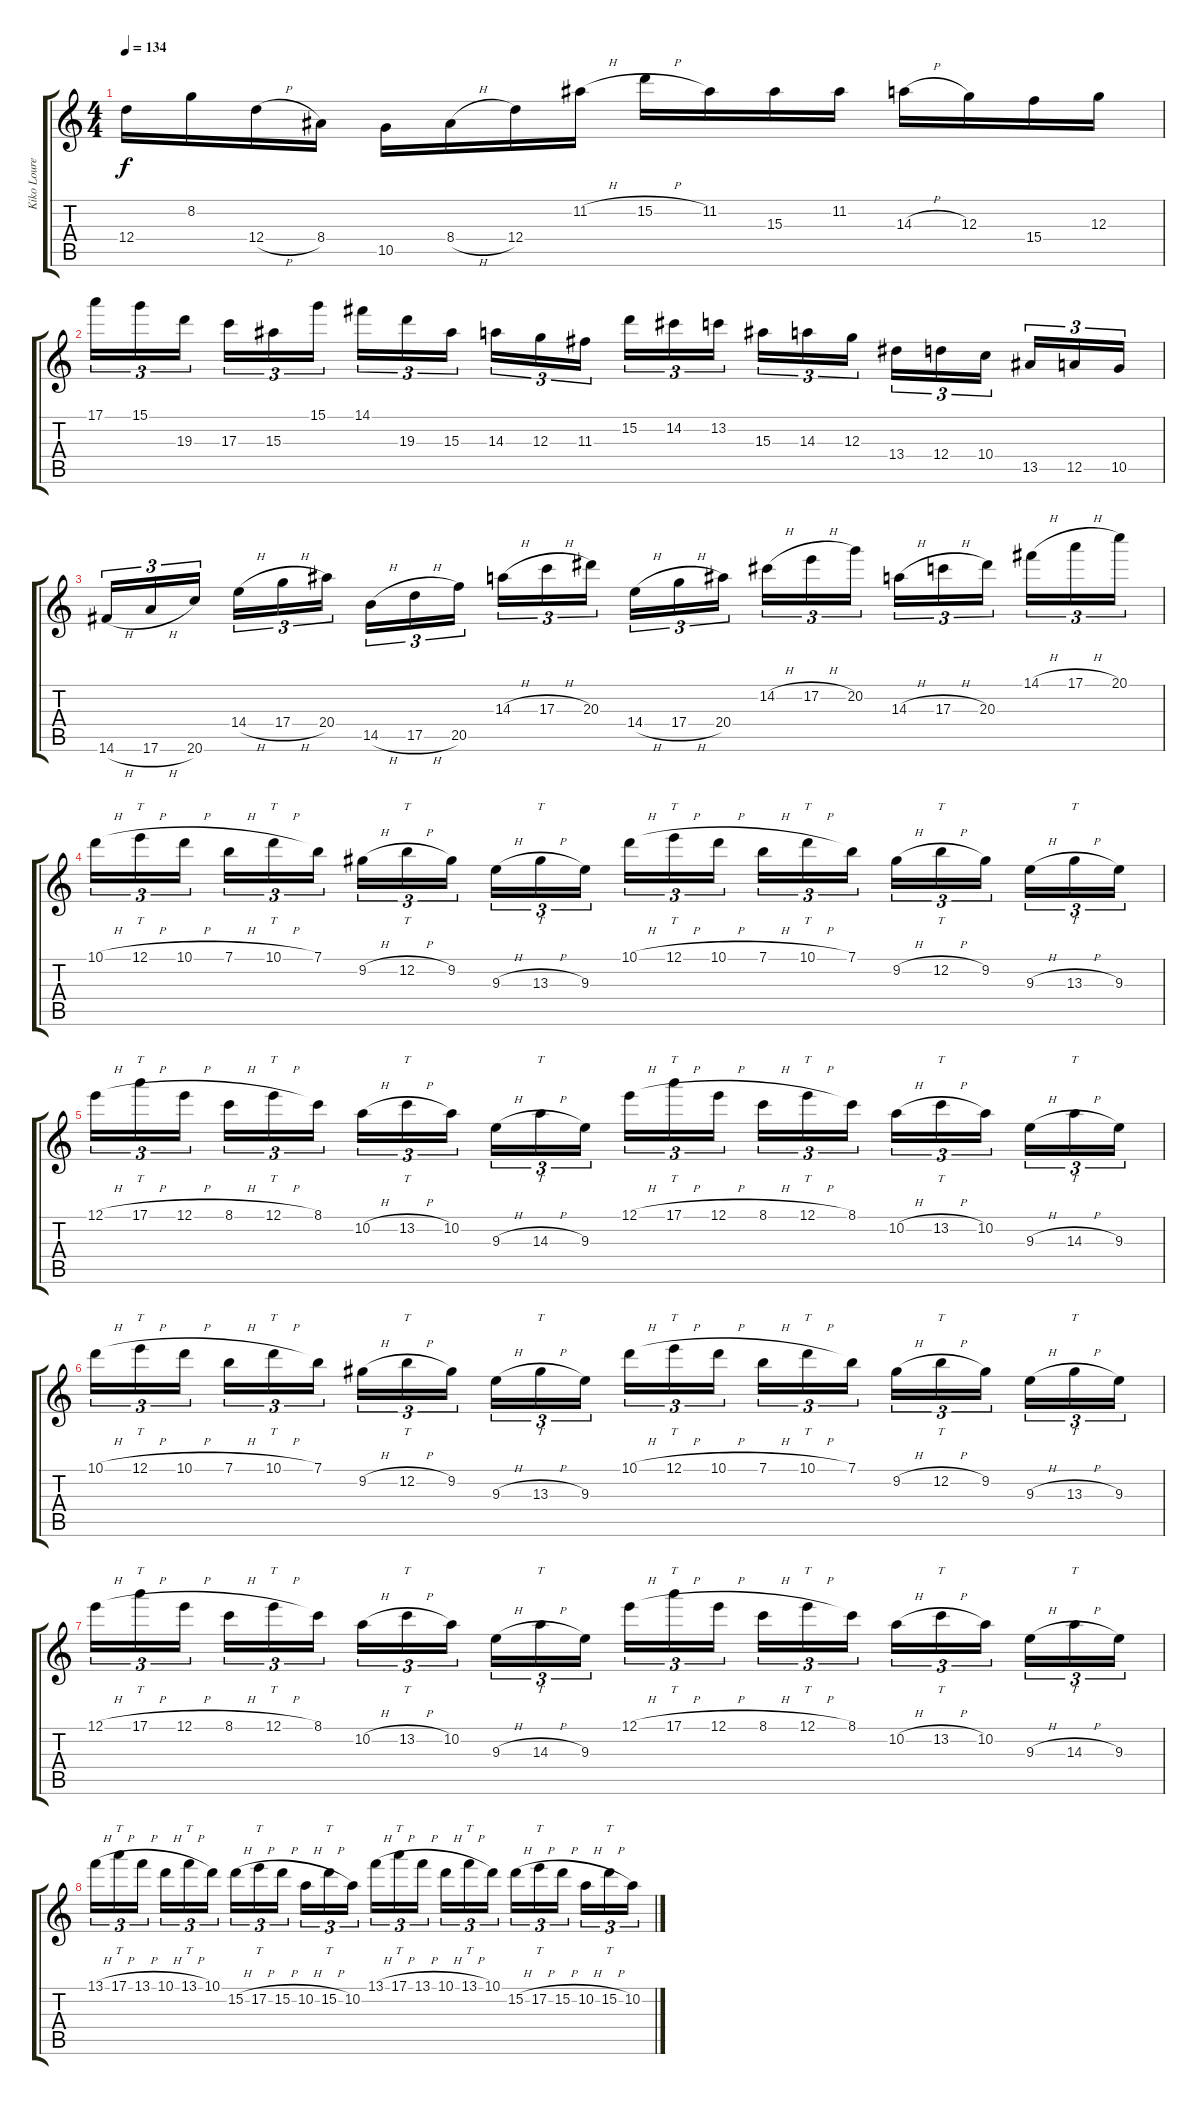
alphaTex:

\track ("Kiko Loureiro" "Kiko Loure") {instrument distortionguitar}
\staff {score tabs}
\tuning (E4 B3 G3 D3 A2 E2) {hide}
\ts (4 4)
\tempo 134
\clef g2
\ks c
12.4.16{dy f} 8.2.16 12.4{h}.16 8.4.16 10.5.16 8.4{h}.16 12.4.16 11.2{h}.16 15.2{h}.16 11.2.16 15.3.16 11.2.16 14.3{h}.16 12.3.16 15.4.16 12.3.16 |
17.1.16{tu (3 2)} 15.1.16{tu (3 2)} 19.3.16{tu (3 2)} 17.3.16{tu (3 2)} 15.3.16{tu (3 2)} 15.1.16{tu (3 2)} 14.1.16{tu (3 2)} 19.3.16{tu (3 2)} 15.3.16{tu (3 2)} 14.3.16{tu (3 2)} 12.3.16{tu (3 2)} 11.3.16{tu (3 2)} 15.2.16{tu (3 2)} 14.2.16{tu (3 2)} 13.2.16{tu (3 2)} 15.3.16{tu (3 2)} 14.3.16{tu (3 2)} 12.3.16{tu (3 2)} 13.4.16{tu (3 2)} 12.4.16{tu (3 2)} 10.4.16{tu (3 2)} 13.5.16{tu (3 2)} 12.5.16{tu (3 2)} 10.5.16{tu (3 2)} |
14.6{h}.16{tu (3 2)} 17.6{h}.16{tu (3 2)} 20.6.16{tu (3 2)} 14.4{h}.16{tu (3 2)} 17.4{h}.16{tu (3 2)} 20.4.16{tu (3 2)} 14.5{h}.16{tu (3 2)} 17.5{h}.16{tu (3 2)} 20.5.16{tu (3 2)} 14.3{h}.16{tu (3 2)} 17.3{h}.16{tu (3 2)} 20.3.16{tu (3 2)} 14.4{h}.16{tu (3 2)} 17.4{h}.16{tu (3 2)} 20.4.16{tu (3 2)} 14.2{h}.16{tu (3 2)} 17.2{h}.16{tu (3 2)} 20.2.16{tu (3 2)} 14.3{h}.16{tu (3 2)} 17.3{h}.16{tu (3 2)} 20.3.16{tu (3 2)} 14.1{h}.16{tu (3 2)} 17.1{h}.16{tu (3 2)} 20.1.16{tu (3 2)} |
10.1{h}.16{tu (3 2)} 12.1{h}.16{tt tu (3 2)} 10.1{h}.16{tu (3 2)} 7.1{h}.16{tu (3 2)} 10.1{h}.16{tt tu (3 2)} 7.1.16{tu (3 2)} 9.2{h}.16{tu (3 2)} 12.2{h}.16{tt tu (3 2)} 9.2.16{tu (3 2)} 9.3{h}.16{tu (3 2)} 13.3{h}.16{tt tu (3 2)} 9.3.16{tu (3 2)} 10.1{h}.16{tu (3 2)} 12.1{h}.16{tt tu (3 2)} 10.1{h}.16{tu (3 2)} 7.1{h}.16{tu (3 2)} 10.1{h}.16{tt tu (3 2)} 7.1.16{tu (3 2)} 9.2{h}.16{tu (3 2)} 12.2{h}.16{tt tu (3 2)} 9.2.16{tu (3 2)} 9.3{h}.16{tu (3 2)} 13.3{h}.16{tt tu (3 2)} 9.3.16{tu (3 2)} |
12.1{h}.16{tu (3 2)} 17.1{h}.16{tt tu (3 2)} 12.1{h}.16{tu (3 2)} 8.1{h}.16{tu (3 2)} 12.1{h}.16{tt tu (3 2)} 8.1.16{tu (3 2)} 10.2{h}.16{tu (3 2)} 13.2{h}.16{tt tu (3 2)} 10.2.16{tu (3 2)} 9.3{h}.16{tu (3 2)} 14.3{h}.16{tt tu (3 2)} 9.3.16{tu (3 2)} 12.1{h}.16{tu (3 2)} 17.1{h}.16{tt tu (3 2)} 12.1{h}.16{tu (3 2)} 8.1{h}.16{tu (3 2)} 12.1{h}.16{tt tu (3 2)} 8.1.16{tu (3 2)} 10.2{h}.16{tu (3 2)} 13.2{h}.16{tt tu (3 2)} 10.2.16{tu (3 2)} 9.3{h}.16{tu (3 2)} 14.3{h}.16{tt tu (3 2)} 9.3.16{tu (3 2)} |
10.1{h}.16{tu (3 2)} 12.1{h}.16{tt tu (3 2)} 10.1{h}.16{tu (3 2)} 7.1{h}.16{tu (3 2)} 10.1{h}.16{tt tu (3 2)} 7.1.16{tu (3 2)} 9.2{h}.16{tu (3 2)} 12.2{h}.16{tt tu (3 2)} 9.2.16{tu (3 2)} 9.3{h}.16{tu (3 2)} 13.3{h}.16{tt tu (3 2)} 9.3.16{tu (3 2)} 10.1{h}.16{tu (3 2)} 12.1{h}.16{tt tu (3 2)} 10.1{h}.16{tu (3 2)} 7.1{h}.16{tu (3 2)} 10.1{h}.16{tt tu (3 2)} 7.1.16{tu (3 2)} 9.2{h}.16{tu (3 2)} 12.2{h}.16{tt tu (3 2)} 9.2.16{tu (3 2)} 9.3{h}.16{tu (3 2)} 13.3{h}.16{tt tu (3 2)} 9.3.16{tu (3 2)} |
12.1{h}.16{tu (3 2)} 17.1{h}.16{tt tu (3 2)} 12.1{h}.16{tu (3 2)} 8.1{h}.16{tu (3 2)} 12.1{h}.16{tt tu (3 2)} 8.1.16{tu (3 2)} 10.2{h}.16{tu (3 2)} 13.2{h}.16{tt tu (3 2)} 10.2.16{tu (3 2)} 9.3{h}.16{tu (3 2)} 14.3{h}.16{tt tu (3 2)} 9.3.16{tu (3 2)} 12.1{h}.16{tu (3 2)} 17.1{h}.16{tt tu (3 2)} 12.1{h}.16{tu (3 2)} 8.1{h}.16{tu (3 2)} 12.1{h}.16{tt tu (3 2)} 8.1.16{tu (3 2)} 10.2{h}.16{tu (3 2)} 13.2{h}.16{tt tu (3 2)} 10.2.16{tu (3 2)} 9.3{h}.16{tu (3 2)} 14.3{h}.16{tt tu (3 2)} 9.3.16{tu (3 2)} |
13.1{h}.16{tu (3 2)} 17.1{h}.16{tt tu (3 2)} 13.1{h}.16{tu (3 2)} 10.1{h}.16{tu (3 2)} 13.1{h}.16{tt tu (3 2)} 10.1.16{tu (3 2)} 15.2{h}.16{tu (3 2)} 17.2{h}.16{tt tu (3 2)} 15.2{h}.16{tu (3 2)} 10.2{h}.16{tu (3 2)} 15.2{h}.16{tt tu (3 2)} 10.2.16{tu (3 2)} 13.1{h}.16{tu (3 2)} 17.1{h}.16{tt tu (3 2)} 13.1{h}.16{tu (3 2)} 10.1{h}.16{tu (3 2)} 13.1{h}.16{tt tu (3 2)} 10.1.16{tu (3 2)} 15.2{h}.16{tu (3 2)} 17.2{h}.16{tt tu (3 2)} 15.2{h}.16{tu (3 2)} 10.2{h}.16{tu (3 2)} 15.2{h}.16{tt tu (3 2)} 10.2.16{tu (3 2)}
